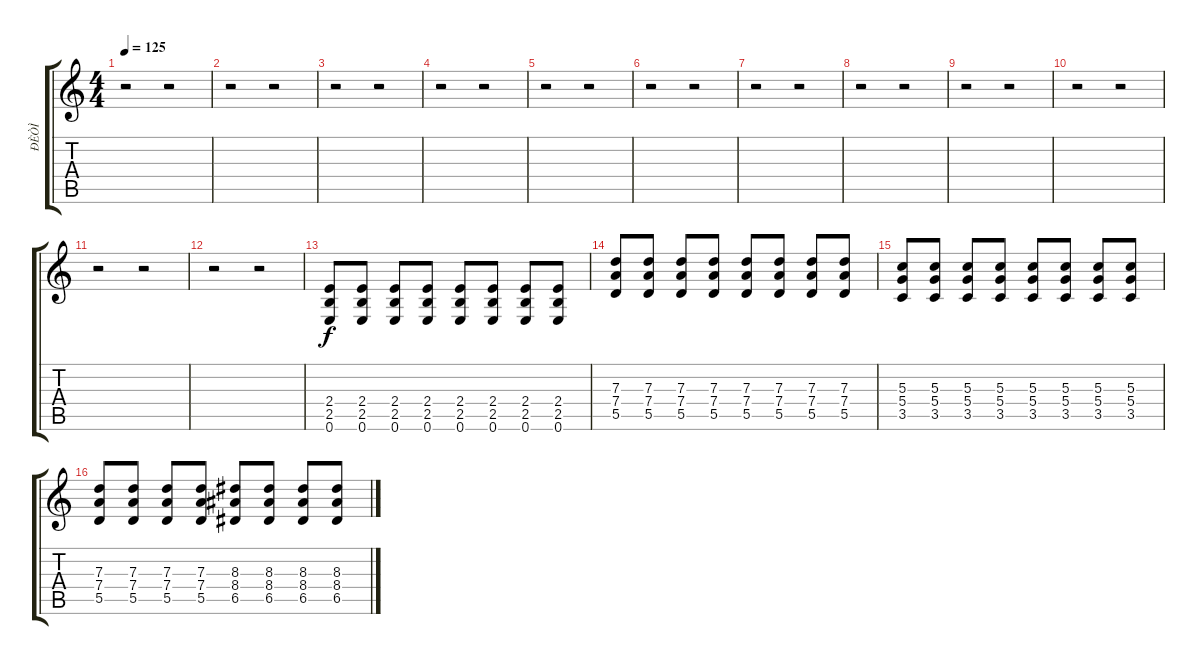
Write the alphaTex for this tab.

\track ("ÐÈÒÌ" "ÐÈÒÌ") {instrument distortionguitar}
\staff {score tabs}
\tuning (E4 B3 G3 D3 A2 E2) {hide}
\ts (4 4)
\tempo 125
\clef g2
\ks c
r.2{dy f} r.2 |
r.2 r.2 |
r.2 r.2 |
r.2 r.2 |
r.2 r.2 |
r.2 r.2 |
r.2 r.2 |
r.2 r.2 |
r.2 r.2 |
r.2 r.2 |
r.2 r.2 |
r.2 r.2 |
(2.4 2.5 0.6).8 (2.4 2.5 0.6).8 (2.4 2.5 0.6).8 (2.4 2.5 0.6).8 (2.4 2.5 0.6).8 (2.4 2.5 0.6).8 (2.4 2.5 0.6).8 (2.4 2.5 0.6).8 |
(7.3 7.4 5.5).8 (7.3 7.4 5.5).8 (7.3 7.4 5.5).8 (7.3 7.4 5.5).8 (7.3 7.4 5.5).8 (7.3 7.4 5.5).8 (7.3 7.4 5.5).8 (7.3 7.4 5.5).8 |
(5.3 5.4 3.5).8 (5.3 5.4 3.5).8 (5.3 5.4 3.5).8 (5.3 5.4 3.5).8 (5.3 5.4 3.5).8 (5.3 5.4 3.5).8 (5.3 5.4 3.5).8 (5.3 5.4 3.5).8 |
(7.3 7.4 5.5).8 (7.3 7.4 5.5).8 (7.3 7.4 5.5).8 (7.3 7.4 5.5).8 (8.3 8.4 6.5).8 (8.3 8.4 6.5).8 (8.3 8.4 6.5).8 (8.3 8.4 6.5).8
